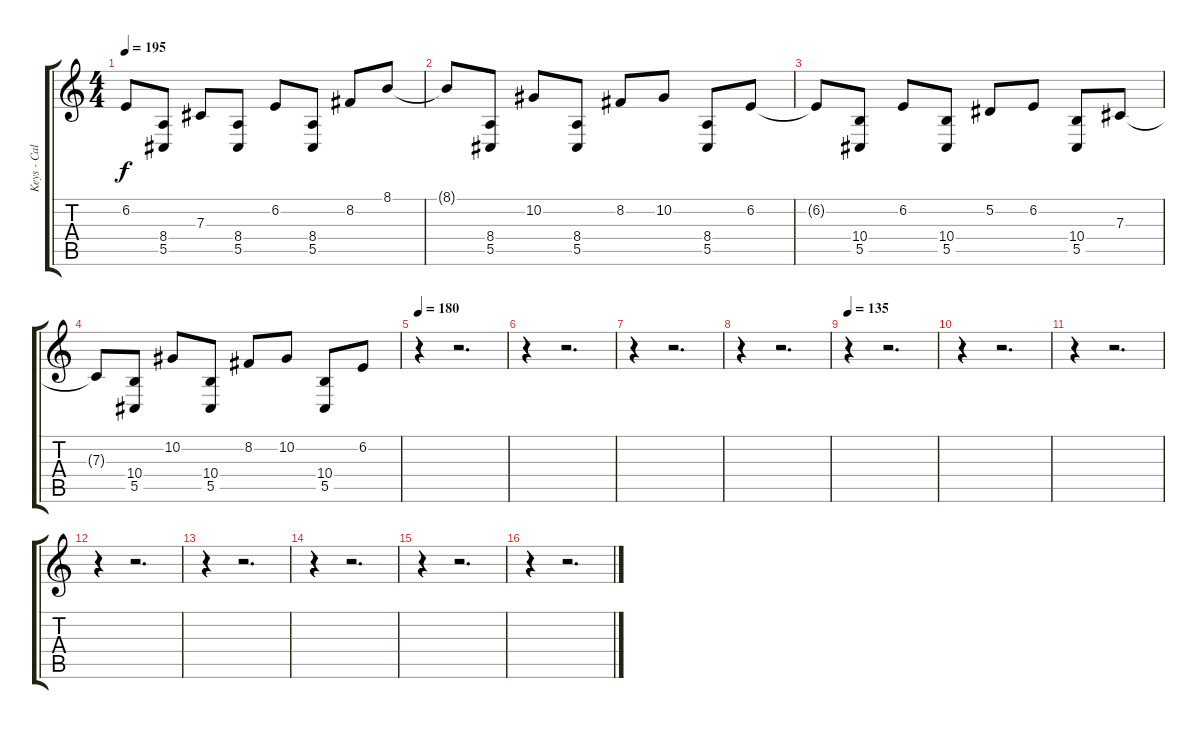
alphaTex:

\track ("Keys - Caleb Shomo" "Keys - Cal") {instrument lead2sawtooth}
\staff {score tabs}
\tuning (Eb4 Bb3 Gb3 Db3 Ab2 Db2) {hide}
\ts (4 4)
\tempo 195
\clef g2
\ks c
6.2{t}.8{dy f} (8.4 5.5).8 7.3.8 (8.4 5.5).8 6.2.8 (8.4 5.5).8 8.2.8 8.1.8 |
8.1{t}.8 (8.4 5.5).8 10.2.8 (8.4 5.5).8 8.2.8 10.2.8 (8.4 5.5).8 6.2.8 |
6.2{t}.8 (10.4 5.5).8 6.2.8 (10.4 5.5).8 5.2.8 6.2.8 (10.4 5.5).8 7.3.8 |
7.3{t}.8 (10.4 5.5).8 10.2.8 (10.4 5.5).8 8.2.8 10.2.8 (10.4 5.5).8 6.2.8 |
\tempo 180
r.4 r.2{d} |
r.4 r.2{d} |
r.4 r.2{d} |
r.4 r.2{d} |
\tempo 135
r.4 r.2{d} |
r.4 r.2{d} |
r.4 r.2{d} |
r.4 r.2{d} |
r.4 r.2{d} |
r.4 r.2{d} |
r.4 r.2{d} |
r.4 r.2{d}
